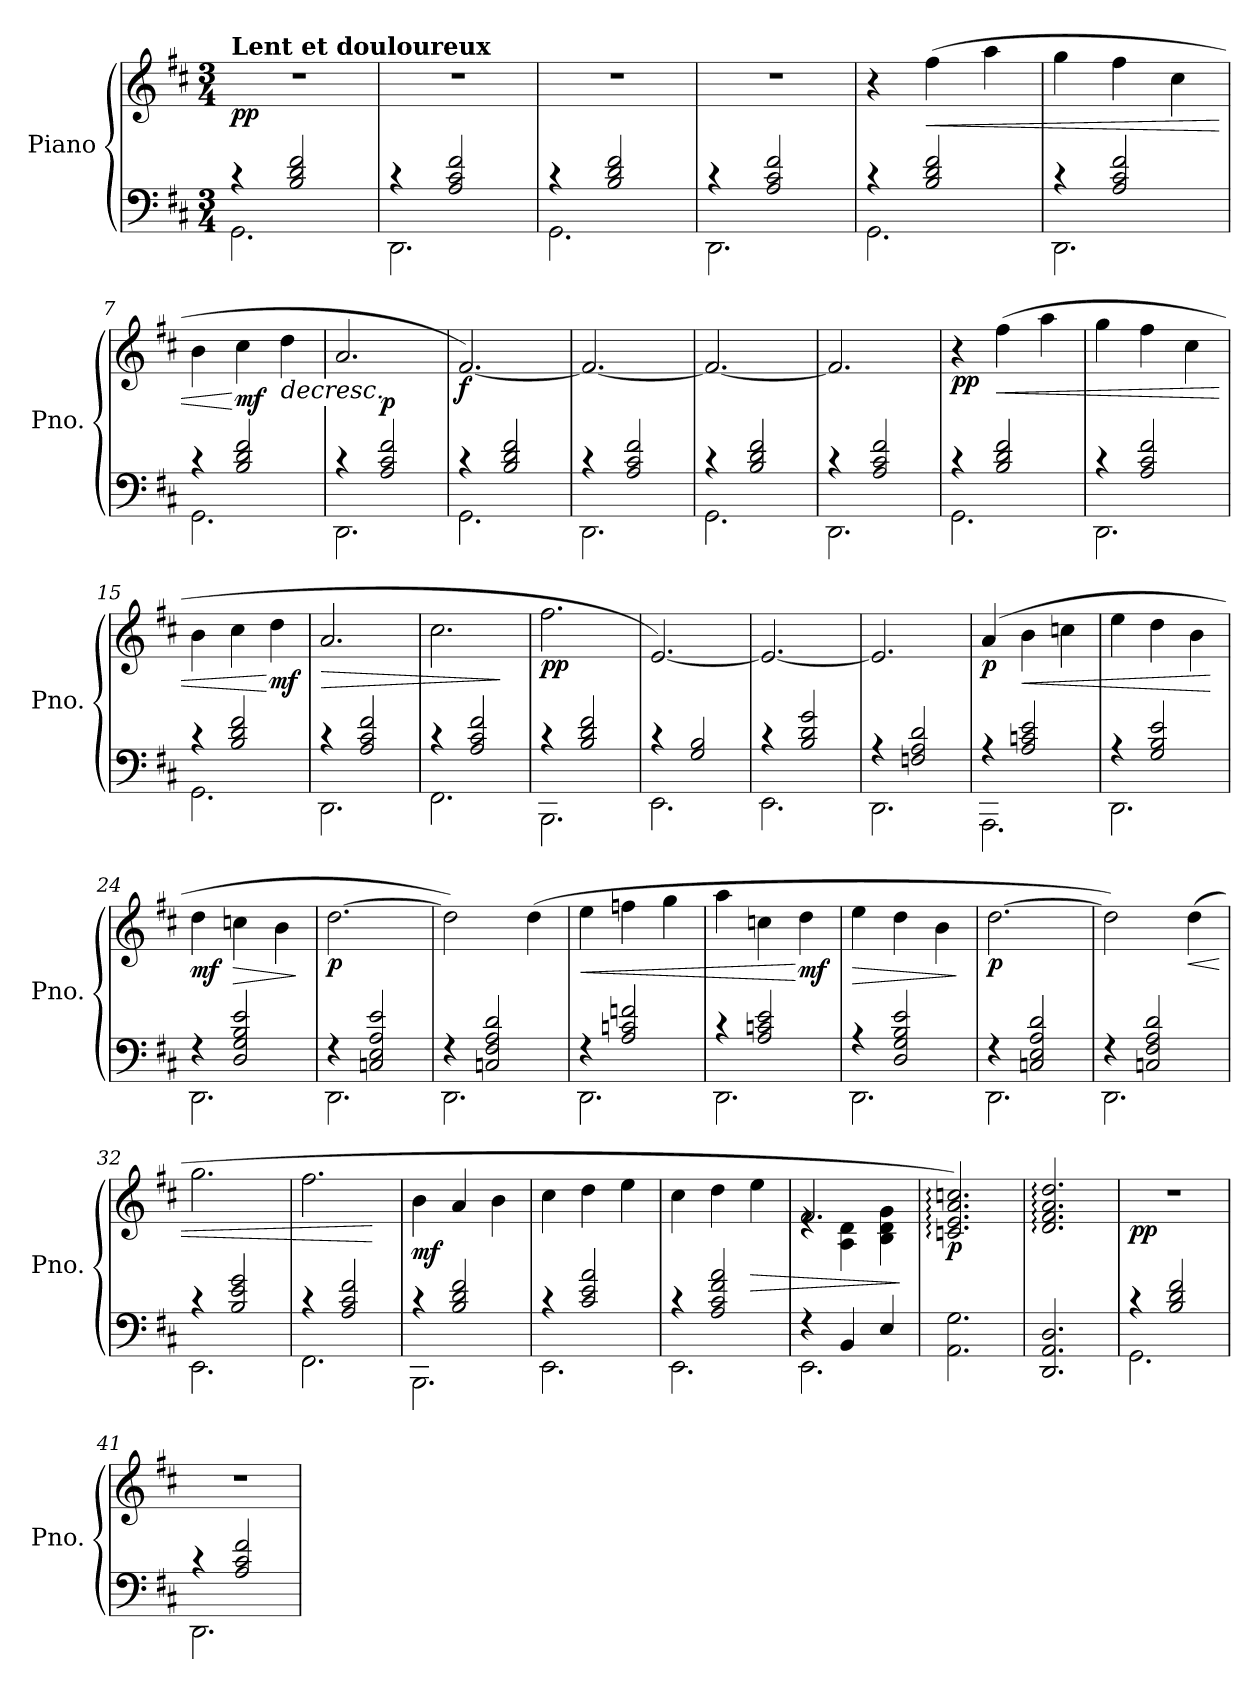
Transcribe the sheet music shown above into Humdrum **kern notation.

**kern	**kern	**dynam
*part1	*part1	*part1
*staff2	*staff1	*staff1/2
*I"Piano	*	*
*I'Pno.	*	*
*clefF4	*clefG2	*
*k[f#c#]	*k[f#c#]	*
*M3/4	*M3/4	*
*MM75	*MM75	*
=1	=1	=1
*^	*	*
!	!	!LO:TX:a:B:t=Lent et douloureux	!
!	!	!	!LO:DY:b
4r	2.GG\	2.r	pp
2B/ 2d/ 2f#/	.	.	.
=2	=2	=2	=2
4r	2.DD\	2.r	.
2A/ 2c#/ 2f#/	.	.	.
=3	=3	=3	=3
4r	2.GG\	2.r	.
2B/ 2d/ 2f#/	.	.	.
=4	=4	=4	=4
4r	2.DD\	2.r	.
2A/ 2c#/ 2f#/	.	.	.
=5	=5	=5	=5
4r	2.GG\	4r	.
!	!	!	!LO:HP:b
2B/ 2d/ 2f#/	.	(4ff#\	<
.	.	4aa\	.
=6	=6	=6	=6
4r	2.DD\	4gg\	.
2A/ 2c#/ 2f#/	.	4ff#\	.
.	.	4cc#\	.
=7	=7	=7	=7
4r	2.GG\	4b\	.
!	!	!	!LO:DY:n=1:b
2B/ 2d/ 2f#/	.	4cc#\	[ mf
!	!	!	!LO:HP:b
.	.	4dd\	>
=8	=8	=8	=8
4r	2.DD\	2.a/	.
!	!	!	!LO:DY:a=2
2A/ 2c#/ 2f#/	.	.	p
*v	*v	*	*
.	.	]
!!LO:LB:g=z
=9	=9	=9
*^	*	*
!	!	!	!LO:DY:b
4r	2.GG\	[2.f#/)	f
2B/ 2d/ 2f#/	.	.	.
=10	=10	=10	=10
4r	2.DD\	2.f#/_	.
2A/ 2c#/ 2f#/	.	.	.
=11	=11	=11	=11
4r	2.GG\	2.f#/_	.
2B/ 2d/ 2f#/	.	.	.
=12	=12	=12	=12
4r	2.DD\	2.f#/]	.
2A/ 2c#/ 2f#/	.	.	.
=13	=13	=13	=13
!	!	!	!LO:DY:b
4r	2.GG\	4r	pp
!	!	!	!LO:HP:b
2B/ 2d/ 2f#/	.	(4ff#\	<
.	.	4aa\	.
=14	=14	=14	=14
4r	2.DD\	4gg\	.
2A/ 2c#/ 2f#/	.	4ff#\	.
.	.	4cc#\	.
=15	=15	=15	=15
4r	2.GG\	4b\	.
2B/ 2d/ 2f#/	.	4cc#\	.
!	!	!	!LO:DY:n=1:b
.	.	4dd\	[ mf
=16	=16	=16	=16
!	!	!	!LO:HP:b
4r	2.DD\	2.a/	>
2A/ 2c#/ 2f#/	.	.	.
!!LO:LB:g=z
=17	=17	=17	=17
4r	2.FF#\	2.cc#\	.
2A/ 2c#/ 2f#/	.	.	.
*v	*v	*	*
.	.	]
=18	=18	=18
*^	*	*
!	!	!	!LO:DY:b
4r	2.BBB\	2.ff#\	pp
2B/ 2d/ 2f#/	.	.	.
=19	=19	=19	=19
4r	2.EE\	[2.e/)	.
2G/ 2B/	.	.	.
=20	=20	=20	=20
4r	2.EE\	2.e/_	.
2B/ 2d/ 2g/	.	.	.
=21	=21	=21	=21
4r	2.DD\	2.e/]	.
2Fn/ 2A/ 2d/	.	.	.
=22	=22	=22	=22
!	!	!	!LO:DY:b
4r	2.AAA\	(4a/	p
!	!	!	!LO:HP:b
2A/ 2cn/ 2e/	.	4b\	<
.	.	4ccn\	.
=23	=23	=23	=23
4r	2.DD\	4ee\	.
2G/ 2B/ 2e/	.	4dd\	.
.	.	4b\	.
*v	*v	*	*
.	.	[
=24	=24	=24
*^	*	*
!	!	!	!LO:DY:b
4r	2.DD\	4dd\	mf
!	!	!	!LO:HP:b
2D/ 2G/ 2B/ 2e/	.	4ccn\	>
.	.	4b\	.
*v	*v	*	*
.	.	]
=25	=25	=25
*^	*	*
!	!	!	!LO:DY:b
4r	2.DD\	[2.dd\	p
2Cn/ 2E/ 2A/ 2e/	.	.	.
!!LO:LB:g=z
=26	=26	=26	=26
4r	2.DD\	2dd\])	.
2Cn/ 2F#/ 2A/ 2d/	.	.	.
.	.	(4dd\	.
=27	=27	=27	=27
!	!	!	!LO:HP:b
4r	2.DD\	4ee\	<
2A/ 2cn/ 2fn/	.	4ffn\	.
.	.	4gg\	.
=28	=28	=28	=28
4r	2.DD\	4aa\	.
2A/ 2cn/ 2e/	.	4ccn\	.
!	!	!	!LO:DY:n=1:b
.	.	4dd\	[ mf
=29	=29	=29	=29
!	!	!	!LO:HP:b
4r	2.DD\	4ee\	>
2D/ 2G/ 2B/ 2e/	.	4dd\	.
.	.	4b\	.
*v	*v	*	*
.	.	]
=30	=30	=30
*^	*	*
!	!	!	!LO:DY:b
4r	2.DD\	[2.dd\	p
2Cn/ 2E/ 2A/ 2d/	.	.	.
=31	=31	=31	=31
4r	2.DD\	2dd\])	.
2Cn/ 2F#/ 2A/ 2d/	.	.	.
!	!	!	!LO:HP:b
.	.	(4dd\	<
=32	=32	=32	=32
4r	2.EE\	2.gg\	.
2B/ 2e/ 2g/	.	.	.
=33	=33	=33	=33
4r	2.FF#\	2.ff#\	.
2A/ 2c#/ 2f#/	.	.	.
*v	*v	*	*
.	.	[
!!LO:LB:g=z
=34	=34	=34
*^	*	*
!	!	!	!LO:DY:b
4r	2.BBB\	4b\	mf
2B/ 2d/ 2f#/	.	4a/	.
.	.	4b\	.
=35	=35	=35	=35
4r	2.EE\	4cc#\	.
2c#/ 2e/ 2a/	.	4dd\	.
.	.	4ee\	.
=36	=36	=36	=36
4r	2.EE\	4cc#\	.
2A/ 2c#/ 2f#/ 2a/	.	4dd\	.
!	!	!	!LO:HP:b
.	.	4ee\	>
=37	=37	=37	=37
*	*	*^	*
4r	2.EE\	2.f#/	4re	.
4BB/	.	.	4A\ 4d\	.
4E/	.	.	4B\ 4d\ 4g\	.
*v	*v	*	*	*
*	*v	*v	*
.	.	]
=38	=38	=38
!	!	!LO:DY:b
2.AA\ 2.G\	2.cn/: 2.e/: 2.a/: 2.ccn/:)	p
=39	=39	=39
2.DD/Z 2.AA/Z 2.D/Z	2.d/:Z 2.f#/:Z 2.a/:Z 2.dd/:Z	.
=40	=40	=40
*^	*	*
!	!	!	!LO:DY:b
4r	2.GG\	2.r	pp
2B/ 2d/ 2f#/	.	.	.
=41	=41	=41	=41
4r	2.DD\	2.r	.
2A/ 2c#/ 2f#/	.	.	.
*v	*v	*	*
=	=	=
*-	*-	*-
